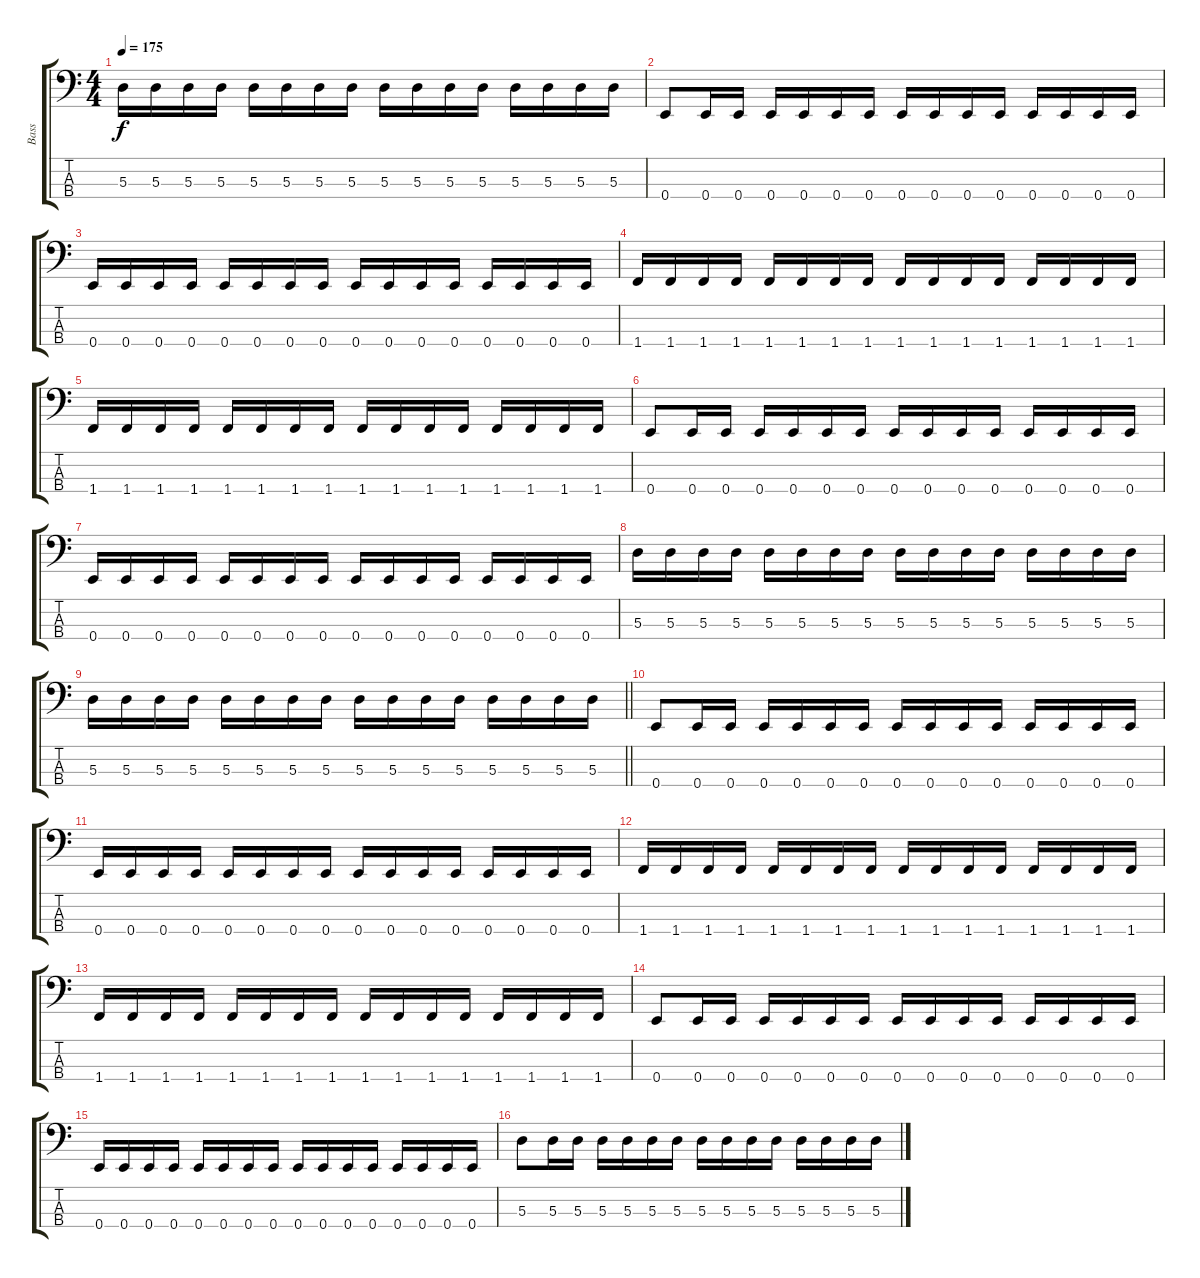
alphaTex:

\track ("Bass" "Bass") {instrument electricbasspick}
\staff {score tabs}
\tuning (G2 D2 A1 E1) {hide}
\ts (4 4)
\tempo 175
\clef f4
\ks c
5.3.16{dy f} 5.3.16 5.3.16 5.3.16 5.3.16 5.3.16 5.3.16 5.3.16 5.3.16 5.3.16 5.3.16 5.3.16 5.3.16 5.3.16 5.3.16 5.3.16 |
0.4.8 0.4.16 0.4.16 0.4.16 0.4.16 0.4.16 0.4.16 0.4.16 0.4.16 0.4.16 0.4.16 0.4.16 0.4.16 0.4.16 0.4.16 |
0.4.16 0.4.16 0.4.16 0.4.16 0.4.16 0.4.16 0.4.16 0.4.16 0.4.16 0.4.16 0.4.16 0.4.16 0.4.16 0.4.16 0.4.16 0.4.16 |
1.4.16 1.4.16 1.4.16 1.4.16 1.4.16 1.4.16 1.4.16 1.4.16 1.4.16 1.4.16 1.4.16 1.4.16 1.4.16 1.4.16 1.4.16 1.4.16 |
1.4.16 1.4.16 1.4.16 1.4.16 1.4.16 1.4.16 1.4.16 1.4.16 1.4.16 1.4.16 1.4.16 1.4.16 1.4.16 1.4.16 1.4.16 1.4.16 |
0.4.8 0.4.16 0.4.16 0.4.16 0.4.16 0.4.16 0.4.16 0.4.16 0.4.16 0.4.16 0.4.16 0.4.16 0.4.16 0.4.16 0.4.16 |
0.4.16 0.4.16 0.4.16 0.4.16 0.4.16 0.4.16 0.4.16 0.4.16 0.4.16 0.4.16 0.4.16 0.4.16 0.4.16 0.4.16 0.4.16 0.4.16 |
5.3.16 5.3.16 5.3.16 5.3.16 5.3.16 5.3.16 5.3.16 5.3.16 5.3.16 5.3.16 5.3.16 5.3.16 5.3.16 5.3.16 5.3.16 5.3.16 |
\barLineRight lightlight
5.3.16 5.3.16 5.3.16 5.3.16 5.3.16 5.3.16 5.3.16 5.3.16 5.3.16 5.3.16 5.3.16 5.3.16 5.3.16 5.3.16 5.3.16 5.3.16 |
0.4.8 0.4.16 0.4.16 0.4.16 0.4.16 0.4.16 0.4.16 0.4.16 0.4.16 0.4.16 0.4.16 0.4.16 0.4.16 0.4.16 0.4.16 |
0.4.16 0.4.16 0.4.16 0.4.16 0.4.16 0.4.16 0.4.16 0.4.16 0.4.16 0.4.16 0.4.16 0.4.16 0.4.16 0.4.16 0.4.16 0.4.16 |
1.4.16 1.4.16 1.4.16 1.4.16 1.4.16 1.4.16 1.4.16 1.4.16 1.4.16 1.4.16 1.4.16 1.4.16 1.4.16 1.4.16 1.4.16 1.4.16 |
1.4.16 1.4.16 1.4.16 1.4.16 1.4.16 1.4.16 1.4.16 1.4.16 1.4.16 1.4.16 1.4.16 1.4.16 1.4.16 1.4.16 1.4.16 1.4.16 |
0.4.8 0.4.16 0.4.16 0.4.16 0.4.16 0.4.16 0.4.16 0.4.16 0.4.16 0.4.16 0.4.16 0.4.16 0.4.16 0.4.16 0.4.16 |
0.4.16 0.4.16 0.4.16 0.4.16 0.4.16 0.4.16 0.4.16 0.4.16 0.4.16 0.4.16 0.4.16 0.4.16 0.4.16 0.4.16 0.4.16 0.4.16 |
5.3.8 5.3.16 5.3.16 5.3.16 5.3.16 5.3.16 5.3.16 5.3.16 5.3.16 5.3.16 5.3.16 5.3.16 5.3.16 5.3.16 5.3.16
